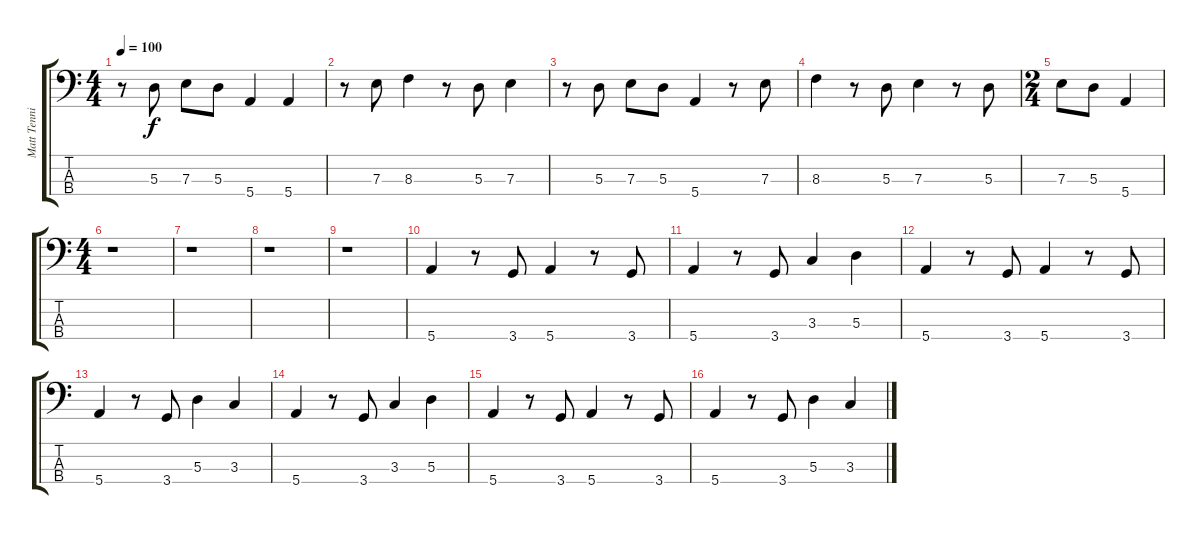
\track ("Matt Tennikof" "Matt Tenni") {instrument electricbassfinger}
\staff {score tabs}
\tuning (G2 D2 A1 E1) {hide}
\ts (4 4)
\tempo 100
\clef f4
\ks c
r.8{dy f} 5.3.8 7.3.8 5.3.8 5.4.4 5.4.4 |
r.8 7.3.8 8.3.4 r.8 5.3.8 7.3.4 |
r.8 5.3.8 7.3.8 5.3.8 5.4.4 r.8 7.3.8 |
8.3.4 r.8 5.3.8 7.3.4 r.8 5.3.8 |
\ts (2 4)
7.3.8 5.3.8 5.4.4 |
\ts (4 4)
r.1 |
r.1 |
r.1 |
r.1 |
5.4.4 r.8 3.4.8 5.4.4 r.8 3.4.8 |
5.4.4 r.8 3.4.8 3.3.4 5.3.4 |
5.4.4 r.8 3.4.8 5.4.4 r.8 3.4.8 |
5.4.4 r.8 3.4.8 5.3.4 3.3.4 |
5.4.4 r.8 3.4.8 3.3.4 5.3.4 |
5.4.4 r.8 3.4.8 5.4.4 r.8 3.4.8 |
5.4.4 r.8 3.4.8 5.3.4 3.3.4
